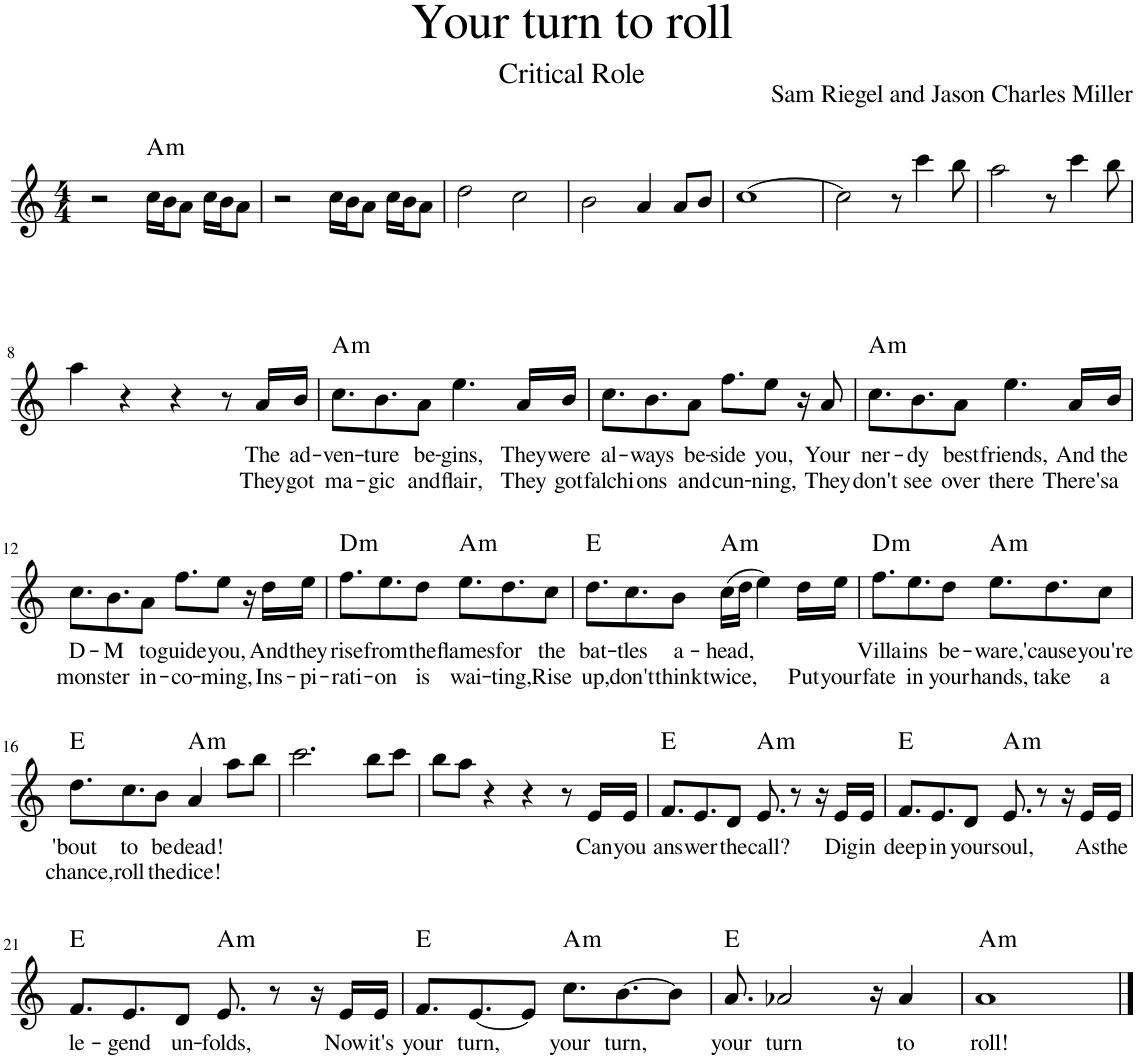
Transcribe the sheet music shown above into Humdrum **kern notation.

**kern	**text	**text	**harte
*part1	*part1	*part1	*part1
*staff1	*staff1	*staff1	*
*I"Piano	*	*	*
*I'Pno.	*	*	*
*clefG2	*	*	*
*k[]	*	*	*
*M4/4	*	*	*
=1	=1	=1	=1
2r	.	.	.
!	!	!	!LO:H:kt=m
16cc\LL	.	.	A:min
16b\J	.	.	.
8a\J	.	.	.
16cc\LL	.	.	.
16b\J	.	.	.
8a\J	.	.	.
=2	=2	=2	=2
2r	.	.	.
16cc\LL	.	.	.
16b\J	.	.	.
8a\J	.	.	.
16cc\LL	.	.	.
16b\J	.	.	.
8a\J	.	.	.
=3	=3	=3	=3
2dd\	.	.	.
2cc\	.	.	.
=4	=4	=4	=4
2b\	.	.	.
4a/	.	.	.
8a/L	.	.	.
8b/J	.	.	.
=5	=5	=5	=5
[1cc	.	.	.
=6	=6	=6	=6
2cc\]	.	.	.
8r	.	.	.
4ccc\	.	.	.
8bb\	.	.	.
=7	=7	=7	=7
2aa\	.	.	.
8r	.	.	.
4ccc\	.	.	.
8bb\	.	.	.
!!LO:LB:g=z
=8	=8	=8	=8
4aa\	.	.	.
4r	.	.	.
4r	.	.	.
8r	.	.	.
!	!LO:LY:b	!LO:LY:b	!
16a/LL	The	They	.
!	!LO:LY:b	!LO:LY:b	!
16b/JJ	ad-	got	.
=9	=9	=9	=9
!	!LO:LY:b	!LO:LY:b	!LO:H:kt=m
8.cc\L	-ven-	ma-	A:min
!	!LO:LY:b	!LO:LY:b	!
8.b\	-ture	-gic	.
!	!LO:LY:b	!LO:LY:b	!
8a\J	be-	and	.
!	!LO:LY:b	!LO:LY:b	!
4.ee\	-gins,	flair,	.
!	!LO:LY:b	!LO:LY:b	!
16a/LL	They	They	.
!	!LO:LY:b	!LO:LY:b	!
16b/JJ	were	got	.
=10	=10	=10	=10
!	!LO:LY:b	!LO:LY:b	!
8.cc\L	al-	falchi-	.
!	!LO:LY:b	!LO:LY:b	!
8.b\	-ways	-ons	.
!	!LO:LY:b	!LO:LY:b	!
8a\J	be-	and	.
!	!LO:LY:b	!LO:LY:b	!
8.ff\L	-side	cun-	.
!	!LO:LY:b	!LO:LY:b	!
8ee\J	you,	-ning,	.
16r	.	.	.
!	!LO:LY:b	!LO:LY:b	!
8a/	Your	They	.
=11	=11	=11	=11
!	!LO:LY:b	!LO:LY:b	!LO:H:kt=m
8.cc\L	ner-	don't	A:min
!	!LO:LY:b	!LO:LY:b	!
8.b\	-dy	see	.
!	!LO:LY:b	!LO:LY:b	!
8a\J	best	over	.
!	!LO:LY:b	!LO:LY:b	!
4.ee\	friends,	there	.
!	!LO:LY:b	!LO:LY:b	!
16a/LL	And	There's	.
!	!LO:LY:b	!LO:LY:b	!
16b/JJ	the	a	.
!!LO:LB:g=z
=12	=12	=12	=12
!	!LO:LY:b	!LO:LY:b	!
8.cc\L	D-	mon-	.
!	!LO:LY:b	!LO:LY:b	!
8.b\	-M	-ster	.
!	!LO:LY:b	!LO:LY:b	!
8a\J	to	in-	.
!	!LO:LY:b	!LO:LY:b	!
8.ff\L	guide	-co-	.
!	!LO:LY:b	!LO:LY:b	!
8ee\J	you,	-ming,	.
16r	.	.	.
!	!LO:LY:b	!LO:LY:b	!
16dd\LL	And	Ins-	.
!	!LO:LY:b	!LO:LY:b	!
16ee\JJ	they	-pi-	.
=13	=13	=13	=13
!	!LO:LY:b	!LO:LY:b	!LO:H:kt=m
8.ff\L	rise	-rati-	D:min
!	!LO:LY:b	!LO:LY:b	!
8.ee\	from	-on	.
!	!LO:LY:b	!LO:LY:b	!
8dd\J	the	is	.
!	!LO:LY:b	!LO:LY:b	!LO:H:kt=m
8.ee\L	flames	wai-	A:min
!	!LO:LY:b	!LO:LY:b	!
8.dd\	for	-ting,	.
!	!LO:LY:b	!LO:LY:b	!
8cc\J	the	Rise	.
=14	=14	=14	=14
!	!LO:LY:b	!LO:LY:b	!
8.dd\L	bat-	up,	E:maj
!	!LO:LY:b	!LO:LY:b	!
8.cc\	-tles	don't	.
!	!LO:LY:b	!LO:LY:b	!
8b\J	a-	think	.
!	!LO:LY:b	!LO:LY:b	!LO:H:kt=m
(16cc\LL	-head,	twice,	A:min
16dd\JJ	.	.	.
4ee\)	.	.	.
!	!	!LO:LY:b	!
16dd\LL	.	Put	.
!	!	!LO:LY:b	!
16ee\JJ	.	your	.
=15	=15	=15	=15
!	!LO:LY:b	!LO:LY:b	!LO:H:kt=m
8.ff\L	Villa-	fate	D:min
!	!LO:LY:b	!LO:LY:b	!
8.ee\	-ins	in	.
!	!LO:LY:b	!LO:LY:b	!
8dd\J	be-	your	.
!	!LO:LY:b	!LO:LY:b	!LO:H:kt=m
8.ee\L	-ware,	hands,	A:min
!	!LO:LY:b	!LO:LY:b	!
8.dd\	'cause	take	.
!	!LO:LY:b	!LO:LY:b	!
8cc\J	you're	a	.
!!LO:LB:g=z
=16	=16	=16	=16
!	!LO:LY:b	!LO:LY:b	!
8.dd\L	'bout	chance,	E:maj
!	!LO:LY:b	!LO:LY:b	!
8.cc\	to	roll	.
!	!LO:LY:b	!LO:LY:b	!
8b\J	be	the	.
!	!LO:LY:b	!LO:LY:b	!LO:H:kt=m
4a/	dead!	dice!	A:min
8aa\L	.	.	.
8bb\J	.	.	.
=17	=17	=17	=17
2.ccc\	.	.	.
8bb\L	.	.	.
8ccc\J	.	.	.
=18	=18	=18	=18
8bb\L	.	.	.
8aa\J	.	.	.
4r	.	.	.
4r	.	.	.
8r	.	.	.
!	!LO:LY:b	!	!
16e/LL	Can	.	.
!	!LO:LY:b	!	!
16e/JJ	you	.	.
=19	=19	=19	=19
!	!LO:LY:b	!	!
8.f/L	ans-	.	E:maj
!	!LO:LY:b	!	!
8.e/	-wer	.	.
!	!LO:LY:b	!	!
8d/J	the	.	.
!	!LO:LY:b	!	!LO:H:kt=m
8.e/	call?	.	A:min
8r	.	.	.
16r	.	.	.
!	!LO:LY:b	!	!
16e/LL	Dig	.	.
!	!LO:LY:b	!	!
16e/JJ	in	.	.
=20	=20	=20	=20
!	!LO:LY:b	!	!
8.f/L	deep	.	E:maj
!	!LO:LY:b	!	!
8.e/	in	.	.
!	!LO:LY:b	!	!
8d/J	your	.	.
!	!LO:LY:b	!	!LO:H:kt=m
8.e/	soul,	.	A:min
8r	.	.	.
16r	.	.	.
!	!LO:LY:b	!	!
16e/LL	As	.	.
!	!LO:LY:b	!	!
16e/JJ	the	.	.
!!LO:LB:g=z
=21	=21	=21	=21
!	!LO:LY:b	!	!
8.f/L	le-	.	E:maj
!	!LO:LY:b	!	!
8.e/	-gend	.	.
!	!LO:LY:b	!	!
8d/J	un-	.	.
!	!LO:LY:b	!	!LO:H:kt=m
8.e/	-folds,	.	A:min
8r	.	.	.
16r	.	.	.
!	!LO:LY:b	!	!
16e/LL	Now	.	.
!	!LO:LY:b	!	!
16e/JJ	it's	.	.
=22	=22	=22	=22
!	!LO:LY:b	!	!
8.f/L	your	.	E:maj
!	!LO:LY:b	!	!
[8.e/	turn,	.	.
8e/J]	.	.	.
!	!LO:LY:b	!	!LO:H:kt=m
8.cc\L	your	.	A:min
!	!LO:LY:b	!	!
[8.b\	turn,	.	.
8b\J]	.	.	.
=23	=23	=23	=23
!	!LO:LY:b	!	!
8.a/	your	.	E:maj
!	!LO:LY:b	!	!
2a-X/	turn	.	.
16r	.	.	.
!	!LO:LY:b	!	!
4a-/	to	.	.
=24	=24	=24	=24
!	!LO:LY:b	!	!LO:H:kt=m
1a	roll!	.	A:min
==	==	==	==
*-	*-	*-	*-
